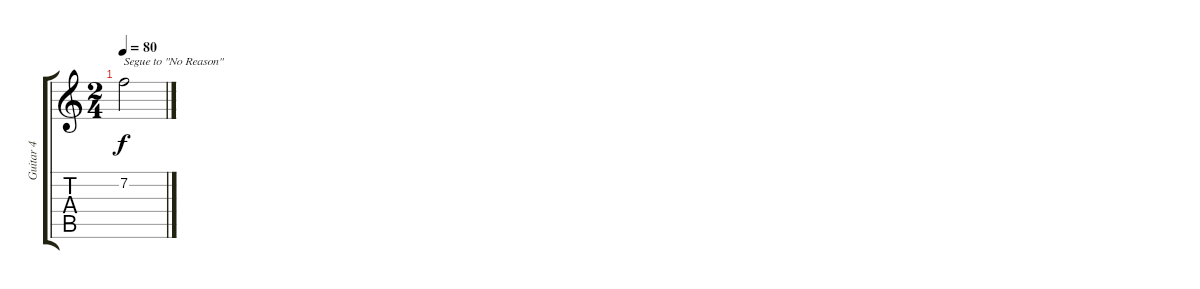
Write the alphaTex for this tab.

\track ("Guitar 4" "Guitar 4") {instrument electricguitarclean}
\staff {score tabs}
\tuning (Eb4 Bb3 Gb3 Db3 Ab2 Eb2) {hide}
\ts (2 4)
\tempo 80
\clef g2
\ks c
7.2{t}.2{txt "Segue to \"No Reason\"" dy f}
